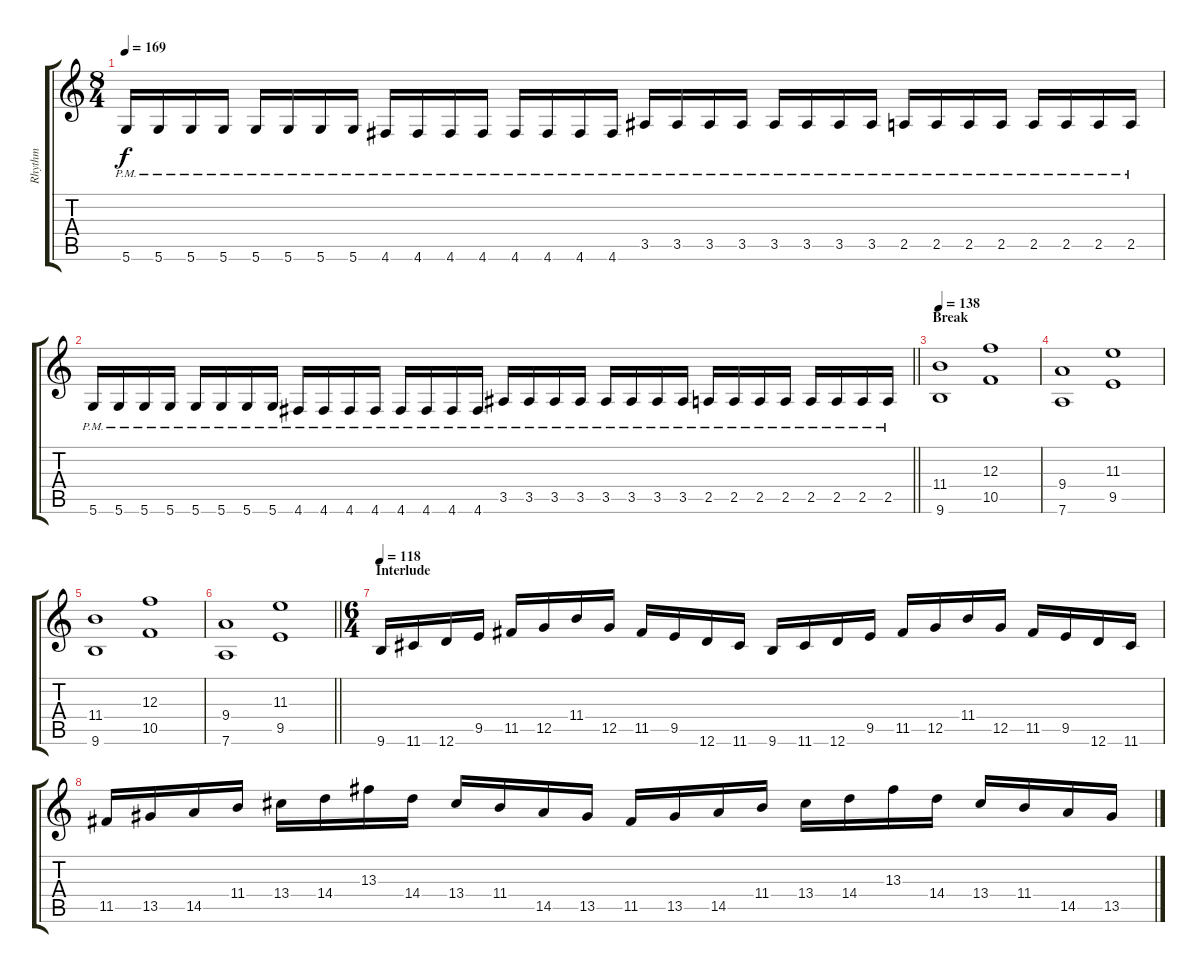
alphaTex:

\track ("Rhythm" "Rhythm") {instrument overdrivenguitar}
\staff {score tabs}
\tuning (D4 A3 F3 C3 G2 D2) {hide}
\ts (8 4)
\tempo 169
\clef g2
\ks c
5.6{pm}.16{dy f} 5.6{pm}.16 5.6{pm}.16 5.6{pm}.16 5.6{pm}.16 5.6{pm}.16 5.6{pm}.16 5.6{pm}.16 4.6{pm}.16 4.6{pm}.16 4.6{pm}.16 4.6{pm}.16 4.6{pm}.16 4.6{pm}.16 4.6{pm}.16 4.6{pm}.16 3.5{pm}.16 3.5{pm}.16 3.5{pm}.16 3.5{pm}.16 3.5{pm}.16 3.5{pm}.16 3.5{pm}.16 3.5{pm}.16 2.5{pm}.16 2.5{pm}.16 2.5{pm}.16 2.5{pm}.16 2.5{pm}.16 2.5{pm}.16 2.5{pm}.16 2.5{pm}.16 |
\barLineRight lightlight
5.6{pm}.16 5.6{pm}.16 5.6{pm}.16 5.6{pm}.16 5.6{pm}.16 5.6{pm}.16 5.6{pm}.16 5.6{pm}.16 4.6{pm}.16 4.6{pm}.16 4.6{pm}.16 4.6{pm}.16 4.6{pm}.16 4.6{pm}.16 4.6{pm}.16 4.6{pm}.16 3.5{pm}.16 3.5{pm}.16 3.5{pm}.16 3.5{pm}.16 3.5{pm}.16 3.5{pm}.16 3.5{pm}.16 3.5{pm}.16 2.5{pm}.16 2.5{pm}.16 2.5{pm}.16 2.5{pm}.16 2.5{pm}.16 2.5{pm}.16 2.5{pm}.16 2.5{pm}.16 |
\section ("" "Break")
\tempo 138
(11.4 9.6).1 (12.3 10.5).1 |
(9.4 7.6).1 (11.3 9.5).1 |
(11.4 9.6).1 (12.3 10.5).1 |
\barLineRight lightlight
(9.4 7.6).1 (11.3 9.5).1 |
\ts (6 4)
\section ("" "Interlude")
\tempo 118
9.6.16 11.6.16 12.6.16 9.5.16 11.5.16 12.5.16 11.4.16 12.5.16 11.5.16 9.5.16 12.6.16 11.6.16 9.6.16 11.6.16 12.6.16 9.5.16 11.5.16 12.5.16 11.4.16 12.5.16 11.5.16 9.5.16 12.6.16 11.6.16 |
11.5.16 13.5.16 14.5.16 11.4.16 13.4.16 14.4.16 13.3.16 14.4.16 13.4.16 11.4.16 14.5.16 13.5.16 11.5.16 13.5.16 14.5.16 11.4.16 13.4.16 14.4.16 13.3.16 14.4.16 13.4.16 11.4.16 14.5.16 13.5.16
